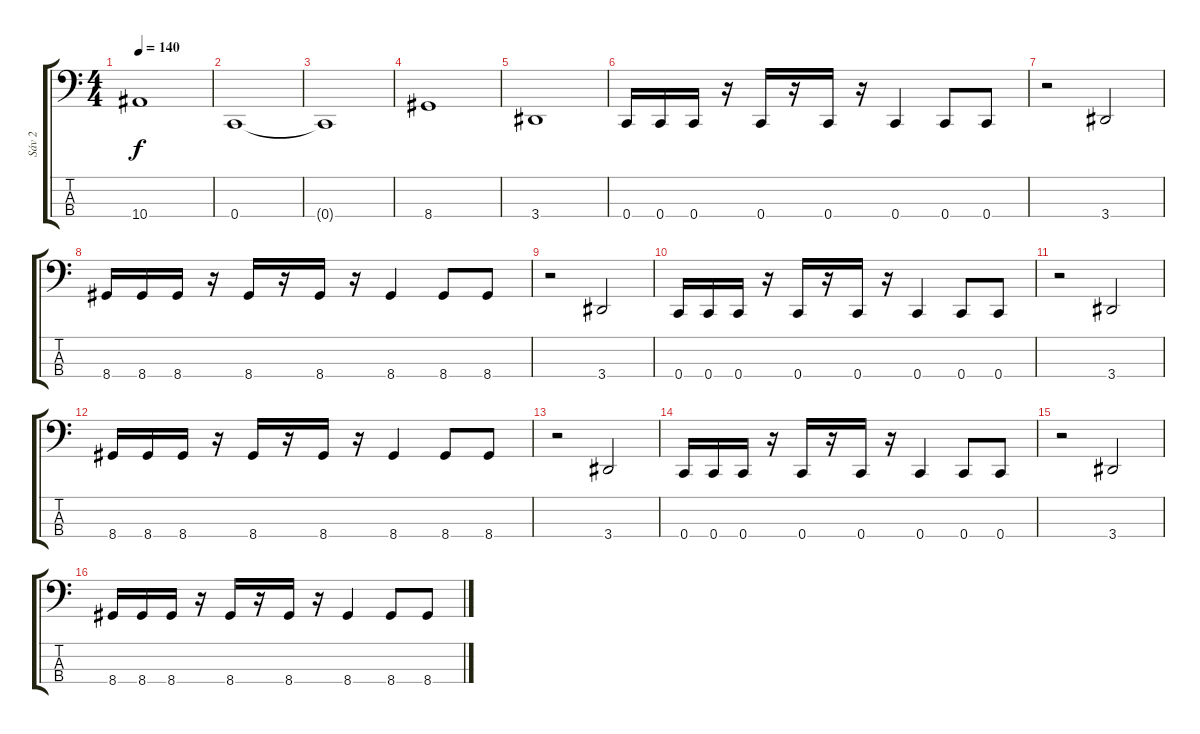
\track ("Sáv 2" "Sáv 2") {instrument electricbasspick}
\staff {score tabs}
\tuning (F2 C2 G1 C1) {hide}
\ts (4 4)
\tempo 140
\clef f4
\ks c
10.4.1{dy f} |
0.4.1 |
0.4{t}.1 |
8.4.1 |
3.4.1 |
0.4.16 0.4.16 0.4.16 r.16 0.4.16 r.16 0.4.16 r.16 0.4.4 0.4.8 0.4.8 |
r.2 3.4.2 |
8.4.16 8.4.16 8.4.16 r.16 8.4.16 r.16 8.4.16 r.16 8.4.4 8.4.8 8.4.8 |
r.2 3.4.2 |
0.4.16 0.4.16 0.4.16 r.16 0.4.16 r.16 0.4.16 r.16 0.4.4 0.4.8 0.4.8 |
r.2 3.4.2 |
8.4.16 8.4.16 8.4.16 r.16 8.4.16 r.16 8.4.16 r.16 8.4.4 8.4.8 8.4.8 |
r.2 3.4.2 |
0.4.16 0.4.16 0.4.16 r.16 0.4.16 r.16 0.4.16 r.16 0.4.4 0.4.8 0.4.8 |
r.2 3.4.2 |
8.4.16 8.4.16 8.4.16 r.16 8.4.16 r.16 8.4.16 r.16 8.4.4 8.4.8 8.4.8
